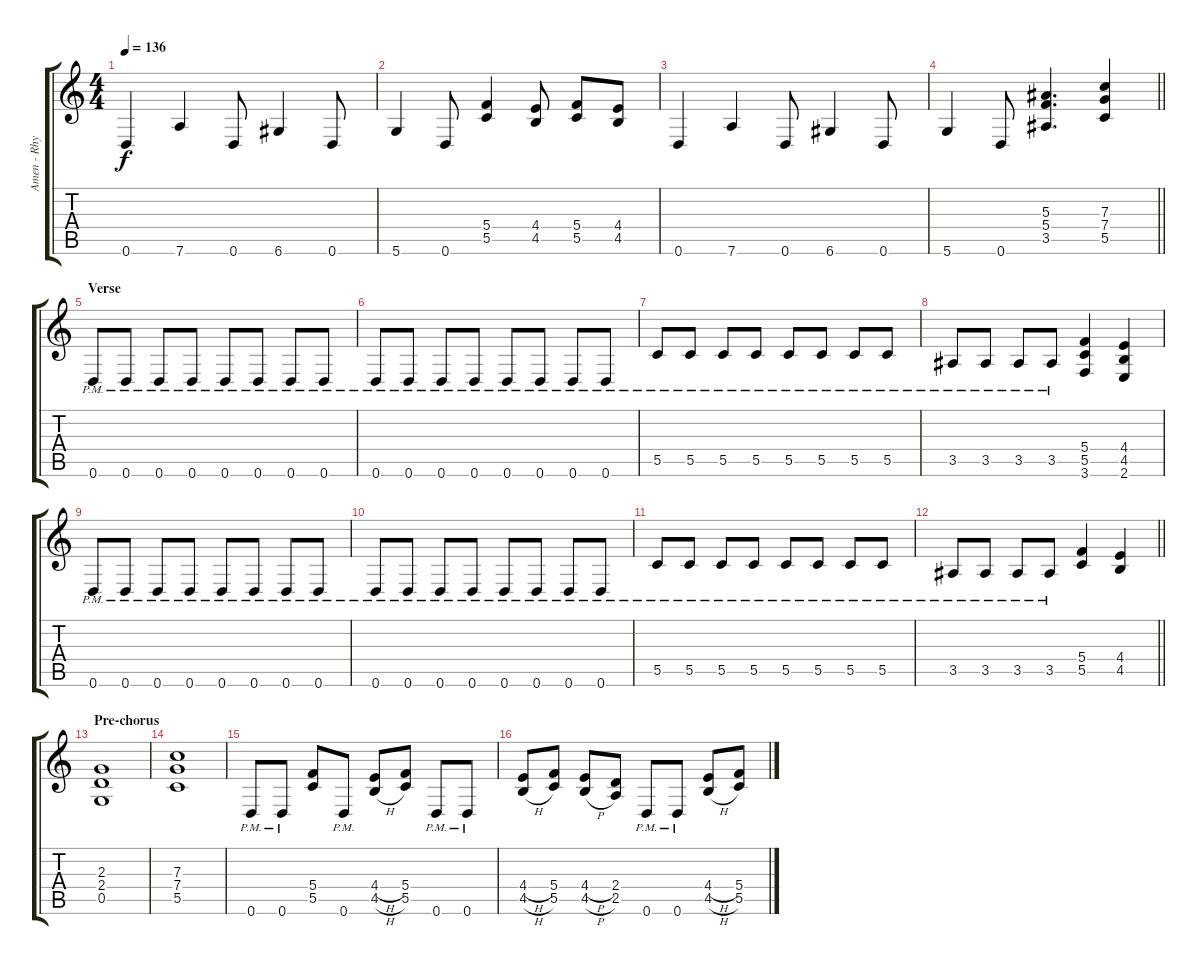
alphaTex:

\track ("Amen - Rhythm guitar" "Amen - Rhy") {instrument distortionguitar}
\staff {score tabs}
\tuning (D4 A3 F3 C3 G2 D2) {hide}
\ts (4 4)
\tempo 136
\clef g2
\ks c
0.6.4{dy f} 7.6.4 0.6.8 6.6.4 0.6.8 |
5.6.4 0.6.8 (5.4 5.5).4 (4.4 4.5).8 (5.4 5.5).8 (4.4 4.5).8 |
0.6.4 7.6.4 0.6.8 6.6.4 0.6.8 |
\barLineRight lightlight
5.6.4 0.6.8 (5.3 5.4 3.5).4{d} (7.3 7.4 5.5).4 |
\section ("" "Verse")
0.6{pm}.8 0.6{pm}.8 0.6{pm}.8 0.6{pm}.8 0.6{pm}.8 0.6{pm}.8 0.6{pm}.8 0.6{pm}.8 |
0.6{pm}.8 0.6{pm}.8 0.6{pm}.8 0.6{pm}.8 0.6{pm}.8 0.6{pm}.8 0.6{pm}.8 0.6{pm}.8 |
5.5{pm}.8 5.5{pm}.8 5.5{pm}.8 5.5{pm}.8 5.5{pm}.8 5.5{pm}.8 5.5{pm}.8 5.5{pm}.8 |
3.5{pm}.8 3.5{pm}.8 3.5{pm}.8 3.5{pm}.8 (5.4 5.5 3.6).4 (4.4 4.5 2.6).4 |
0.6{pm}.8 0.6{pm}.8 0.6{pm}.8 0.6{pm}.8 0.6{pm}.8 0.6{pm}.8 0.6{pm}.8 0.6{pm}.8 |
0.6{pm}.8 0.6{pm}.8 0.6{pm}.8 0.6{pm}.8 0.6{pm}.8 0.6{pm}.8 0.6{pm}.8 0.6{pm}.8 |
5.5{pm}.8 5.5{pm}.8 5.5{pm}.8 5.5{pm}.8 5.5{pm}.8 5.5{pm}.8 5.5{pm}.8 5.5{pm}.8 |
\barLineRight lightlight
3.5{pm}.8 3.5{pm}.8 3.5{pm}.8 3.5{pm}.8 (5.4 5.5).4 (4.4 4.5).4 |
\section ("" "Pre-chorus")
(2.3 2.4 0.5).1 |
(7.3 7.4 5.5).1 |
0.6{pm}.8 0.6{pm}.8 (5.4 5.5).8 0.6{pm}.8 (4.4{h} 4.5{h}).8 (5.4 5.5).8 0.6{pm}.8 0.6{pm}.8 |
(4.4{h} 4.5{h}).8 (5.4 5.5).8 (4.4{h} 4.5{h}).8 (2.4 2.5).8 0.6{pm}.8 0.6{pm}.8 (4.4{h} 4.5{h}).8 (5.4 5.5).8
